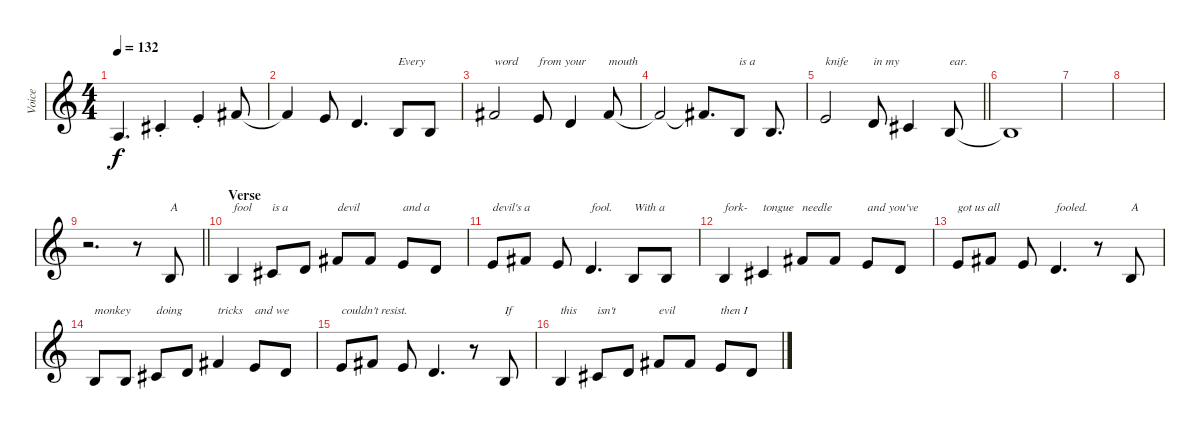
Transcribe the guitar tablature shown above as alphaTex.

\track ("Voice" "Voice") {instrument altosax}
\staff {score}
\tuning (E4 B3 G3 D3 A2 E2) {hide}
\ts (4 4)
\tempo 132
\clef g2
\ks c
2.3.4{d dy f} 2.2{st}.4 0.1{st}.4 2.1.8 |
2.1{t}.4 0.1.8 3.2.4{d} 0.2.8{txt "Every"} 0.2.8 |
2.1.2{txt "word"} 0.1.8{txt "from your"} 3.2.4 2.1.8{txt "mouth"} |
2.1{t}.2 2.1{t}.8{d} 0.2.8{txt "is a"} 0.2.8{d} |
\barLineRight lightlight
0.1.2{txt "knife"} 3.2.8{txt "in my"} 2.2.4 0.2.8{txt "ear."} |
0.2{t}.1 |
|
|
\barLineRight lightlight
r.2{d} r.8 0.2.8{txt "A"} |
\section ("" "Verse")
0.2.4{txt "fool"} 2.2.8{txt "is a"} 3.2.8 2.1.8{txt "devil"} 2.1.8 0.1.8{txt "and a"} 3.2.8 |
0.1.8{txt "devil's a"} 2.1.8 0.1.8 3.2.4{d txt "fool."} 0.2.8{txt "With a "} 0.2.8 |
0.2.4{txt "fork-"} 2.2.4{txt "tongue"} 2.1.8{txt "needle"} 2.1.8 0.1.8{txt "and you've"} 3.2.8 |
0.1.8{txt "got us all"} 2.1.8 0.1.8 3.2.4{d txt "fooled."} r.8 0.2.8{txt "A"} |
0.2.8{txt "monkey"} 0.2.8 2.2.8{txt "doing"} 3.2.8 2.1.4{txt "tricks"} 0.1.8{txt "and we"} 3.2.8 |
0.1.8{txt "couldn't resist."} 2.1.8 0.1.8 3.2.4{d} r.8 0.2.8{txt "If"} |
0.2.4{txt "this"} 2.2.8{txt "isn't"} 3.2.8 2.1.8{txt "evil"} 2.1.8 0.1.8{txt "then I"} 3.2.8
